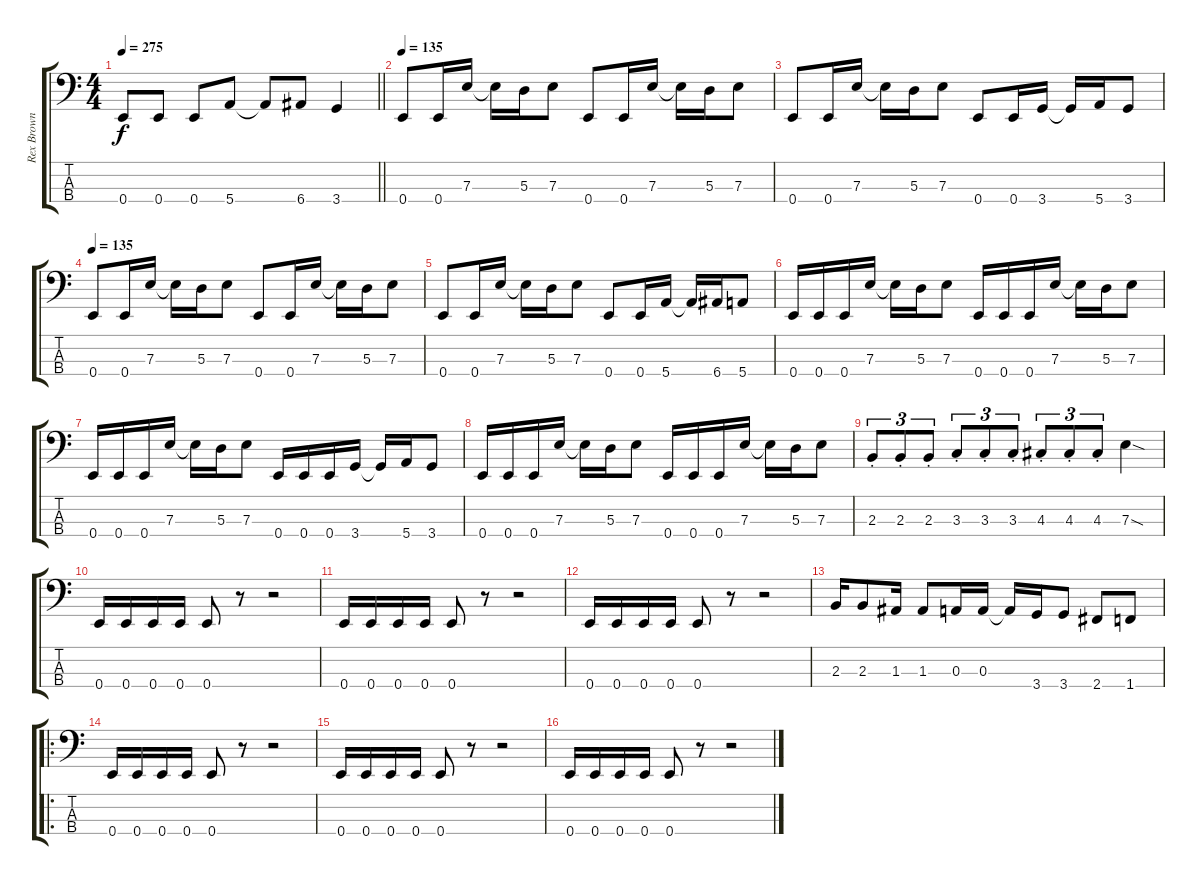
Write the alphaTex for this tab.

\track ("Rex Brown" "Rex Brown") {instrument electricbassfinger}
\staff {score tabs}
\tuning (G2 D2 A1 E1) {hide}
\ts (4 4)
\tempo 275
\clef f4
\barLineRight lightlight
\ks c
0.4.8{dy f} 0.4.8 0.4.8 5.4.8 5.4{t}.8 6.4.8 3.4.4 |
\tempo 135
0.4.8 0.4.16 7.3.16 7.3{t}.16 5.3.16 7.3.8 0.4.8 0.4.16 7.3.16 7.3{t}.16 5.3.16 7.3.8 |
0.4.8 0.4.16 7.3.16 7.3{t}.16 5.3.16 7.3.8 0.4.8 0.4.16 3.4.16 3.4{t}.16 5.4.16 3.4.8 |
\tempo 135
0.4.8 0.4.16 7.3.16 7.3{t}.16 5.3.16 7.3.8 0.4.8 0.4.16 7.3.16 7.3{t}.16 5.3.16 7.3.8 |
0.4.8 0.4.16 7.3.16 7.3{t}.16 5.3.16 7.3.8 0.4.8 0.4.16 5.4.16 5.4{t}.16 6.4.16 5.4.8 |
0.4.16 0.4.16 0.4.16 7.3.16 7.3{t}.16 5.3.16 7.3.8 0.4.16 0.4.16 0.4.16 7.3.16 7.3{t}.16 5.3.16 7.3.8 |
0.4.16 0.4.16 0.4.16 7.3.16 7.3{t}.16 5.3.16 7.3.8 0.4.16 0.4.16 0.4.16 3.4.16 3.4{t}.16 5.4.16 3.4.8 |
0.4.16 0.4.16 0.4.16 7.3.16 7.3{t}.16 5.3.16 7.3.8 0.4.16 0.4.16 0.4.16 7.3.16 7.3{t}.16 5.3.16 7.3.8 |
2.3{st}.8{tu (3 2)} 2.3{st}.8{tu (3 2)} 2.3{st}.8{tu (3 2)} 3.3{st}.8{tu (3 2)} 3.3{st}.8{tu (3 2)} 3.3{st}.8{tu (3 2)} 4.3{st}.8{tu (3 2)} 4.3{st}.8{tu (3 2)} 4.3{st}.8{tu (3 2)} 7.3{sod}.4 |
0.4.16 0.4.16 0.4.16 0.4.16 0.4.8 r.8 r.2 |
0.4.16 0.4.16 0.4.16 0.4.16 0.4.8 r.8 r.2 |
0.4.16 0.4.16 0.4.16 0.4.16 0.4.8 r.8 r.2 |
2.3.16 2.3.8 1.3.16 1.3.8 0.3.16 0.3.16 0.3{t}.16 3.4.16 3.4.8 2.4.8 1.4.8 |
\ro
0.4.16 0.4.16 0.4.16 0.4.16 0.4.8 r.8 r.2 |
0.4.16 0.4.16 0.4.16 0.4.16 0.4.8 r.8 r.2 |
0.4.16 0.4.16 0.4.16 0.4.16 0.4.8 r.8 r.2
